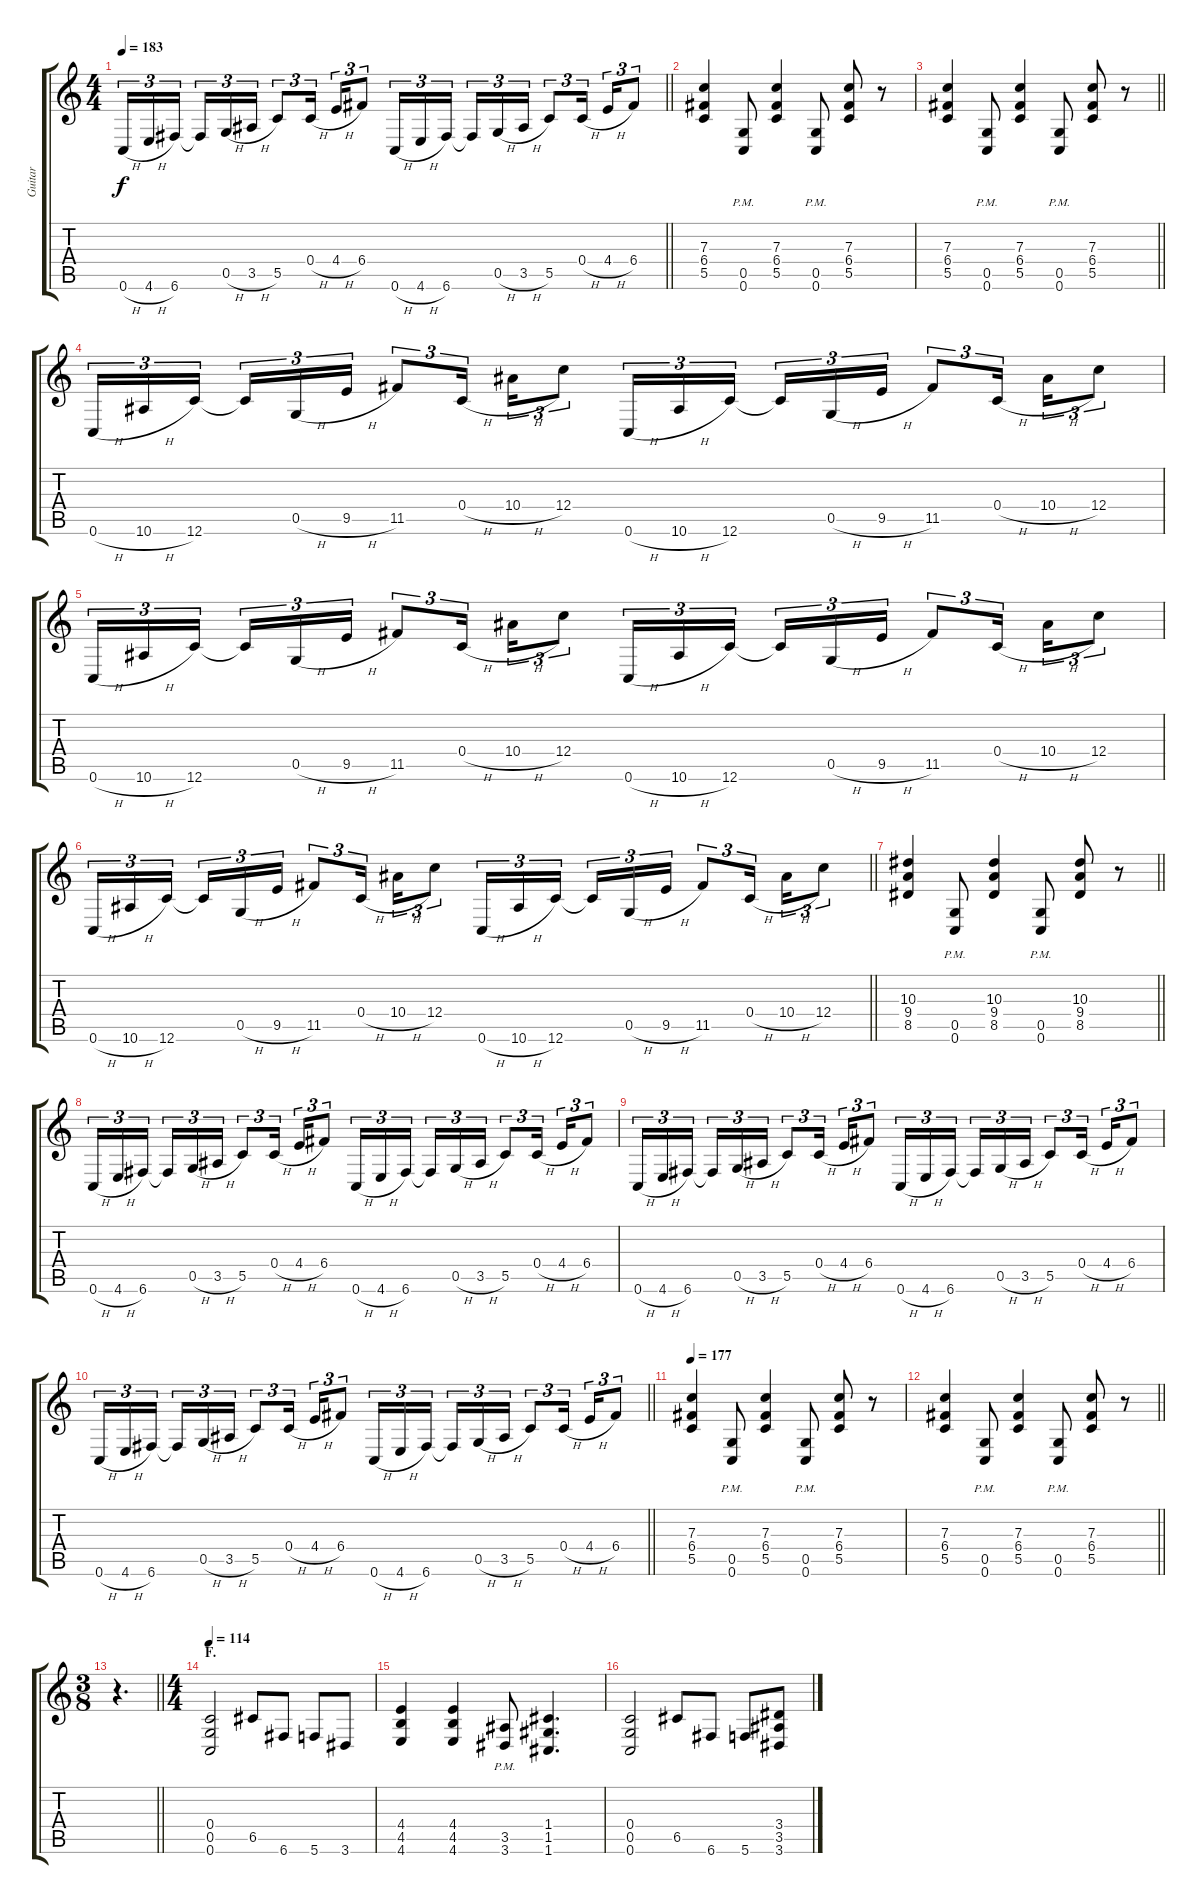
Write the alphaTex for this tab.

\track ("Guitar" "Guitar") {instrument distortionguitar}
\staff {score tabs}
\tuning (D4 A3 F3 C3 G2 C2) {hide}
\ts (4 4)
\tempo 183
\clef g2
\barLineRight lightlight
\ks c
0.6{h}.16{tu (3 2) dy f} 4.6{h}.16{tu (3 2)} 6.6.16{tu (3 2) beam splitsecondary} 6.6{t}.16{tu (3 2)} 0.5{h}.16{tu (3 2)} 3.5{h}.16{tu (3 2)} 5.5.8{tu (3 2)} 0.4{h}.16{tu (3 2) beam splitsecondary} 4.4{h}.16{tu (3 2)} 6.4.8{tu (3 2)} 0.6{h}.16{tu (3 2)} 4.6{h}.16{tu (3 2)} 6.6.16{tu (3 2) beam splitsecondary} 6.6{t}.16{tu (3 2)} 0.5{h}.16{tu (3 2)} 3.5{h}.16{tu (3 2)} 5.5.8{tu (3 2)} 0.4{h}.16{tu (3 2) beam splitsecondary} 4.4{h}.16{tu (3 2)} 6.4.8{tu (3 2)} |
(7.3 6.4 5.5).4 (0.5{pm} 0.6{pm}).8 (7.3 6.4 5.5).4 (0.5{pm} 0.6{pm}).8 (7.3 6.4 5.5).8 r.8 |
\barLineRight lightlight
(7.3 6.4 5.5).4 (0.5{pm} 0.6{pm}).8 (7.3 6.4 5.5).4 (0.5{pm} 0.6{pm}).8 (7.3 6.4 5.5).8 r.8 |
0.6{h}.16{tu (3 2)} 10.6{h}.16{tu (3 2)} 12.6.16{tu (3 2) beam splitsecondary} 12.6{t}.16{tu (3 2)} 0.5{h}.16{tu (3 2)} 9.5{h}.16{tu (3 2)} 11.5.8{tu (3 2)} 0.4{h}.16{tu (3 2) beam splitsecondary} 10.4{h}.16{tu (3 2)} 12.4.8{tu (3 2)} 0.6{h}.16{tu (3 2)} 10.6{h}.16{tu (3 2)} 12.6.16{tu (3 2) beam splitsecondary} 12.6{t}.16{tu (3 2)} 0.5{h}.16{tu (3 2)} 9.5{h}.16{tu (3 2)} 11.5.8{tu (3 2)} 0.4{h}.16{tu (3 2) beam splitsecondary} 10.4{h}.16{tu (3 2)} 12.4.8{tu (3 2)} |
0.6{h}.16{tu (3 2)} 10.6{h}.16{tu (3 2)} 12.6.16{tu (3 2) beam splitsecondary} 12.6{t}.16{tu (3 2)} 0.5{h}.16{tu (3 2)} 9.5{h}.16{tu (3 2)} 11.5.8{tu (3 2)} 0.4{h}.16{tu (3 2) beam splitsecondary} 10.4{h}.16{tu (3 2)} 12.4.8{tu (3 2)} 0.6{h}.16{tu (3 2)} 10.6{h}.16{tu (3 2)} 12.6.16{tu (3 2) beam splitsecondary} 12.6{t}.16{tu (3 2)} 0.5{h}.16{tu (3 2)} 9.5{h}.16{tu (3 2)} 11.5.8{tu (3 2)} 0.4{h}.16{tu (3 2) beam splitsecondary} 10.4{h}.16{tu (3 2)} 12.4.8{tu (3 2)} |
\barLineRight lightlight
0.6{h}.16{tu (3 2)} 10.6{h}.16{tu (3 2)} 12.6.16{tu (3 2) beam splitsecondary} 12.6{t}.16{tu (3 2)} 0.5{h}.16{tu (3 2)} 9.5{h}.16{tu (3 2)} 11.5.8{tu (3 2)} 0.4{h}.16{tu (3 2) beam splitsecondary} 10.4{h}.16{tu (3 2)} 12.4.8{tu (3 2)} 0.6{h}.16{tu (3 2)} 10.6{h}.16{tu (3 2)} 12.6.16{tu (3 2) beam splitsecondary} 12.6{t}.16{tu (3 2)} 0.5{h}.16{tu (3 2)} 9.5{h}.16{tu (3 2)} 11.5.8{tu (3 2)} 0.4{h}.16{tu (3 2) beam splitsecondary} 10.4{h}.16{tu (3 2)} 12.4.8{tu (3 2)} |
\section ("" "")
\barLineRight lightlight
(10.3 9.4 8.5).4 (0.5{pm} 0.6{pm}).8 (10.3 9.4 8.5).4 (0.5{pm} 0.6{pm}).8 (10.3 9.4 8.5).8 r.8 |
\section ("" "")
0.6{h}.16{tu (3 2)} 4.6{h}.16{tu (3 2)} 6.6.16{tu (3 2) beam splitsecondary} 6.6{t}.16{tu (3 2)} 0.5{h}.16{tu (3 2)} 3.5{h}.16{tu (3 2)} 5.5.8{tu (3 2)} 0.4{h}.16{tu (3 2) beam splitsecondary} 4.4{h}.16{tu (3 2)} 6.4.8{tu (3 2)} 0.6{h}.16{tu (3 2)} 4.6{h}.16{tu (3 2)} 6.6.16{tu (3 2) beam splitsecondary} 6.6{t}.16{tu (3 2)} 0.5{h}.16{tu (3 2)} 3.5{h}.16{tu (3 2)} 5.5.8{tu (3 2)} 0.4{h}.16{tu (3 2) beam splitsecondary} 4.4{h}.16{tu (3 2)} 6.4.8{tu (3 2)} |
0.6{h}.16{tu (3 2)} 4.6{h}.16{tu (3 2)} 6.6.16{tu (3 2) beam splitsecondary} 6.6{t}.16{tu (3 2)} 0.5{h}.16{tu (3 2)} 3.5{h}.16{tu (3 2)} 5.5.8{tu (3 2)} 0.4{h}.16{tu (3 2) beam splitsecondary} 4.4{h}.16{tu (3 2)} 6.4.8{tu (3 2)} 0.6{h}.16{tu (3 2)} 4.6{h}.16{tu (3 2)} 6.6.16{tu (3 2) beam splitsecondary} 6.6{t}.16{tu (3 2)} 0.5{h}.16{tu (3 2)} 3.5{h}.16{tu (3 2)} 5.5.8{tu (3 2)} 0.4{h}.16{tu (3 2) beam splitsecondary} 4.4{h}.16{tu (3 2)} 6.4.8{tu (3 2)} |
\barLineRight lightlight
0.6{h}.16{tu (3 2)} 4.6{h}.16{tu (3 2)} 6.6.16{tu (3 2) beam splitsecondary} 6.6{t}.16{tu (3 2)} 0.5{h}.16{tu (3 2)} 3.5{h}.16{tu (3 2)} 5.5.8{tu (3 2)} 0.4{h}.16{tu (3 2) beam splitsecondary} 4.4{h}.16{tu (3 2)} 6.4.8{tu (3 2)} 0.6{h}.16{tu (3 2)} 4.6{h}.16{tu (3 2)} 6.6.16{tu (3 2) beam splitsecondary} 6.6{t}.16{tu (3 2)} 0.5{h}.16{tu (3 2)} 3.5{h}.16{tu (3 2)} 5.5.8{tu (3 2)} 0.4{h}.16{tu (3 2) beam splitsecondary} 4.4{h}.16{tu (3 2)} 6.4.8{tu (3 2)} |
\section ("" "")
\tempo 177
(7.3 6.4 5.5).4 (0.5{pm} 0.6{pm}).8 (7.3 6.4 5.5).4 (0.5{pm} 0.6{pm}).8 (7.3 6.4 5.5).8 r.8 |
\barLineRight lightlight
(7.3 6.4 5.5).4 (0.5{pm} 0.6{pm}).8 (7.3 6.4 5.5).4 (0.5{pm} 0.6{pm}).8 (7.3 6.4 5.5).8 r.8 |
\ts (3 8)
\section ("" "")
\barLineRight lightlight
r.4{d} |
\ts (4 4)
\section ("" "F.")
\tempo 114
(0.4 0.5 0.6).2 6.5.8 6.6.8 5.6.8 3.6.8 |
(4.4 4.5 4.6).4 (4.4 4.5 4.6).4 (3.5{pm} 3.6{pm}).8 (1.4 1.5 1.6).4{d} |
(0.4 0.5 0.6).2 6.5.8 6.6.8 5.6.8 (3.4 3.5 3.6).8
